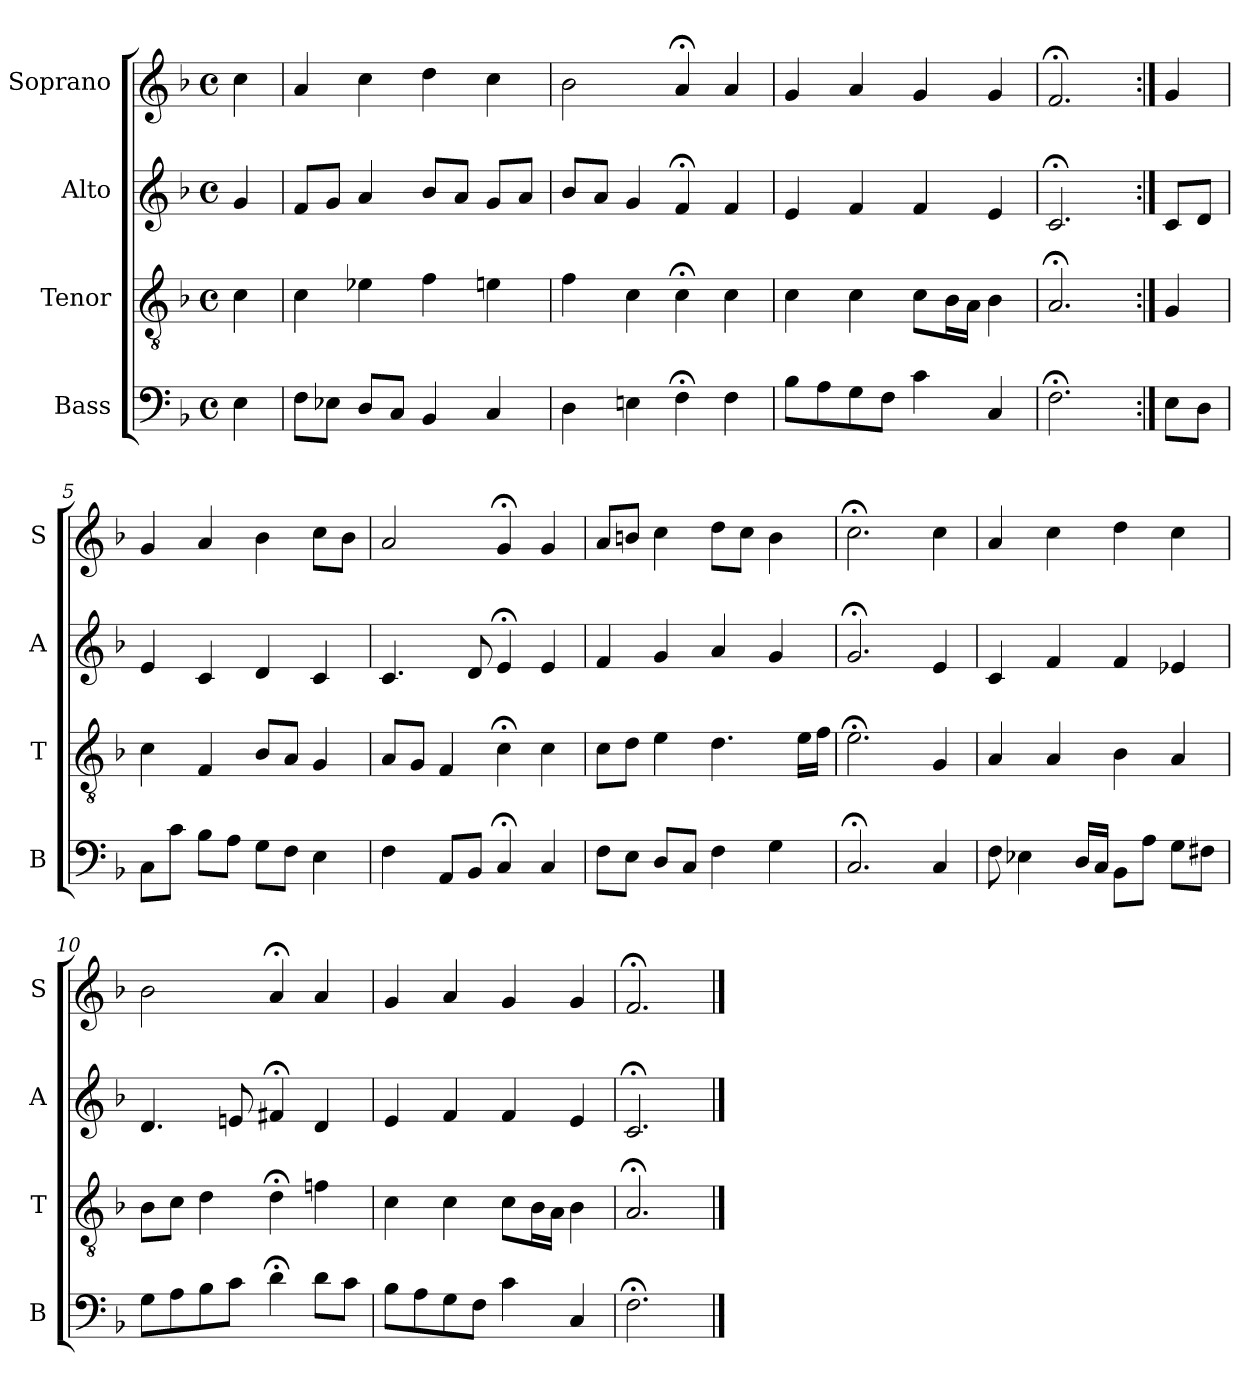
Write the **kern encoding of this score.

**kern	**kern	**kern	**kern
*part4	*part3	*part2	*part1
*staff4	*staff3	*staff2	*staff1
*I"Bass	*I"Tenor	*I"Alto	*I"Soprano
*I'B	*I'T	*I'A	*I'S
*clefF4	*clefGv2	*clefG2	*clefG2
*k[b-]	*k[b-]	*k[b-]	*k[b-]
*F:	*F:	*F:	*F:
*M4/4	*M4/4	*M4/4	*M4/4
*met(c)	*met(c)	*met(c)	*met(c)
*MM100	*MM100	*MM100	*MM100
=	=	=	=
4E	4c	4g	4cc
=1	=1	=1	=1
8FL	4c	8fL	4a
8E-XJ	.	8gJ	.
8DL	4e-X	4a	4cc
8CJ	.	.	.
4BB-	4f	8b-L	4dd
.	.	8aJ	.
4C	4en	8gL	4cc
.	.	8aJ	.
=2	=2	=2	=2
4D	4f	8b-L	2b-
.	.	8aJ	.
4En	4c	4g	.
4F;<	4c;<	4f;<	4a;<
4F	4c	4f	4a
=3	=3	=3	=3
8B-L	4c	4e	4g
8A	.	.	.
8G	4c	4f	4a
8FJ	.	.	.
4c	8cL	4f	4g
.	16B-L	.	.
.	16AJJ	.	.
4C	4B-	4e	4g
=4	=4	=4	=4
2.F;<	2.A;<	2.c;<	2.f;<
=:|!	=:|!	=:|!	=:|!
8EL	4G	8cL	4g
8DJ	.	8dJ	.
=5	=5	=5	=5
8CL	4c	4e	4g
8cJ	.	.	.
8B-L	4F	4c	4a
8AJ	.	.	.
8GL	8B-L	4d	4b-
8FJ	8AJ	.	.
4E	4G	4c	8ccL
.	.	.	8b-J
=6	=6	=6	=6
4F	8AL	4.c	2a
.	8GJ	.	.
8AAL	4F	.	.
8BB-J	.	8d	.
4C;<	4c;<	4e;<	4g;<
4C	4c	4e	4g
=7	=7	=7	=7
8FL	8cL	4f	8aL
8EJ	8dJ	.	8bnJ
8DL	4e	4g	4cc
8CJ	.	.	.
4F	4.d	4a	8ddL
.	.	.	8ccJ
4G	.	4g	4b
.	16eLL	.	.
.	16fJJ	.	.
=8	=8	=8	=8
2.C;<	2.e;<	2.g;<	2.cc;<
4C	4G	4e	4cc
=9	=9	=9	=9
8F	4A	4c	4a
4E-X	.	.	.
.	4A	4fi	4cc
16DLL	.	.	.
16CJJ	.	.	.
8BB-L	4B-i	4fi	4dd
8AJ	.	.	.
8GL	4Ai	4e-Xi	4cc
8F#XJ	.	.	.
=10	=10	=10	=10
8GL	8B-L	4.d	2b-
8A	8cJ	.	.
8B-	4d	.	.
8cJ	.	8en	.
4d;<	4d;<	4f#X;<	4a;<
8dL	4fn	4d	4a
8cJ	.	.	.
=11	=11	=11	=11
8B-L	4c	4e	4g
8A	.	.	.
8G	4c	4f	4a
8FJ	.	.	.
4c	8cL	4f	4g
.	16B-L	.	.
.	16AJJ	.	.
4C	4B-	4e	4g
=12	=12	=12	=12
2.F;<	2.A;<	2.c;<	2.f;<
==	==	==	==
*-	*-	*-	*-
